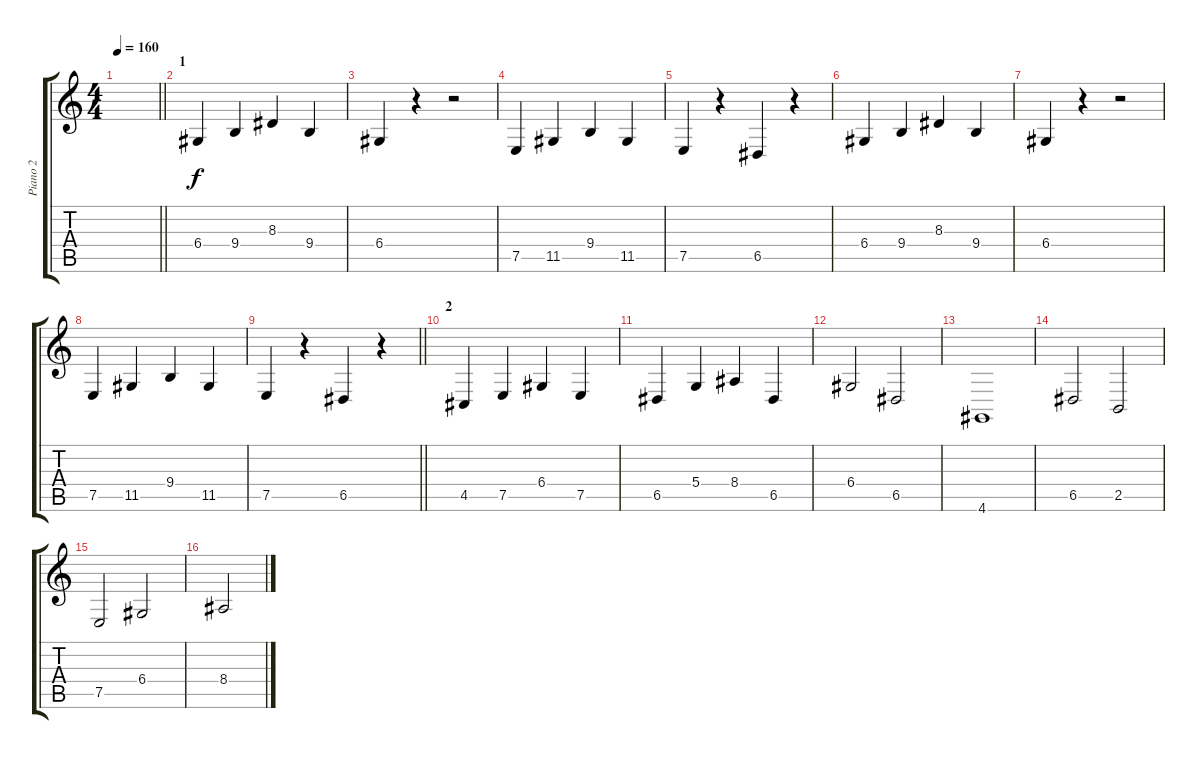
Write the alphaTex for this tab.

\track ("Piano 2" "Piano 2") {instrument electricpiano2}
\staff {score tabs}
\tuning (E4 B3 G3 D3 A2 E2) {hide}
\ts (4 4)
\tempo 160
\clef g2
\barLineRight lightlight
\ks c
|
\section ("" "1")
6.4.4 9.4.4 8.3.4 9.4.4 |
6.4.4 r.4 r.2 |
7.5.4 11.5.4 9.4.4 11.5.4 |
7.5.4 r.4 6.5.4 r.4 |
6.4.4 9.4.4 8.3.4 9.4.4 |
6.4.4 r.4 r.2 |
7.5.4 11.5.4 9.4.4 11.5.4 |
\barLineRight lightlight
7.5.4 r.4 6.5.4 r.4 |
\section ("" "2")
4.5.4 7.5.4 6.4.4 7.5.4 |
6.5.4 5.4.4 8.4.4 6.5.4 |
6.4.2 6.5.2 |
4.6.1 |
6.5.2 2.5.2 |
7.5.2 6.4.2 |
8.4.2
